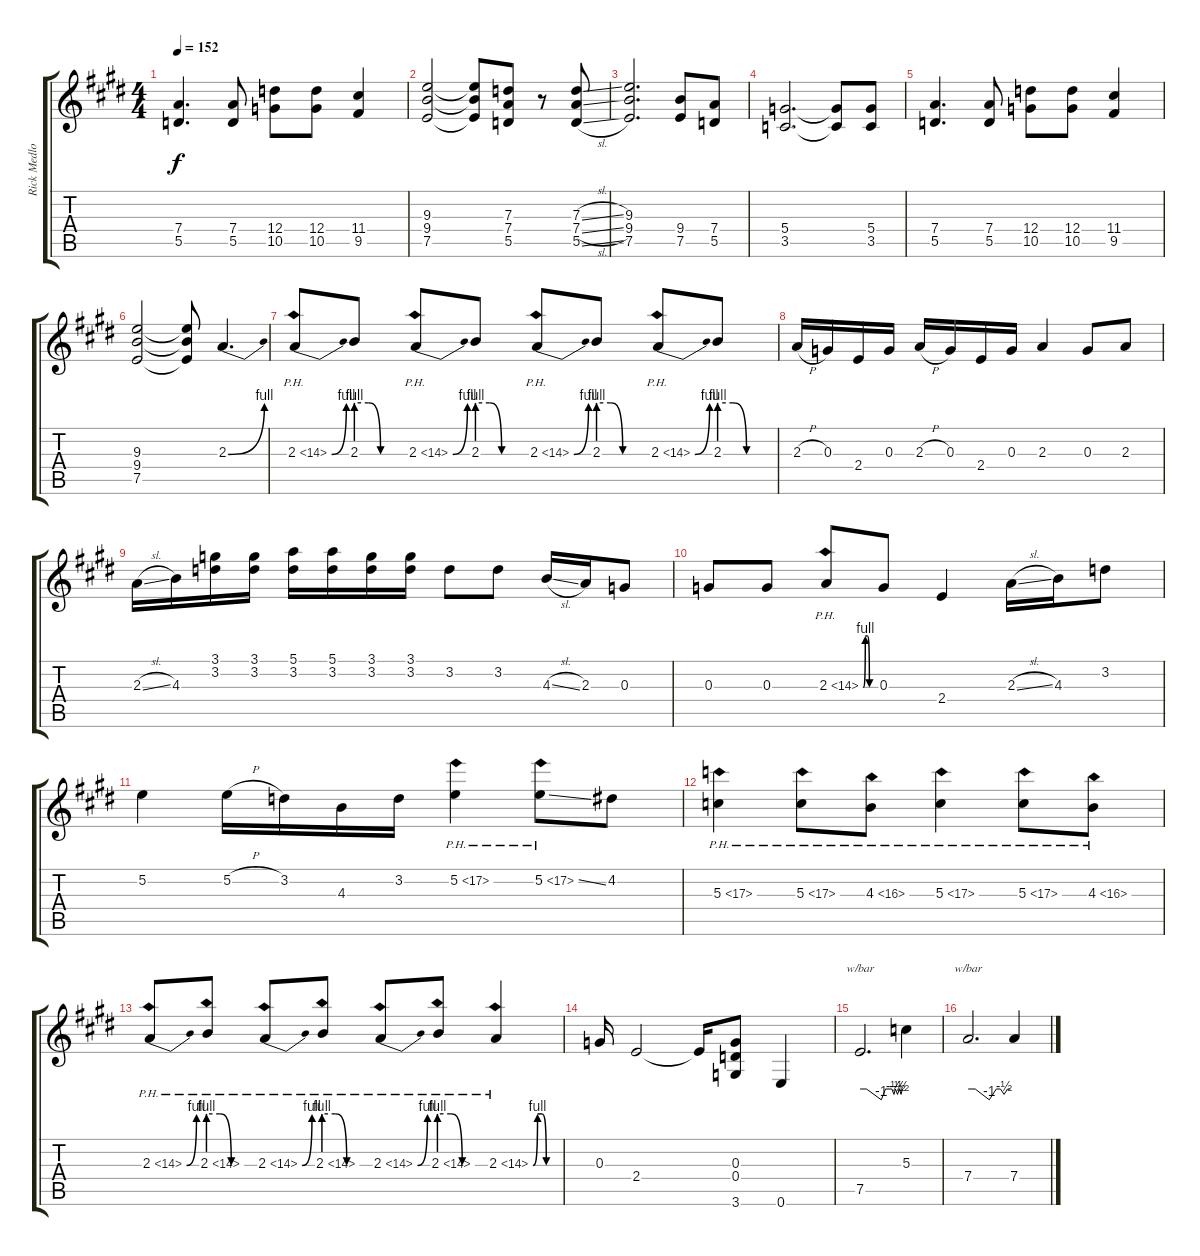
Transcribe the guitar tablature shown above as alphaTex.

\track ("Rick Medlocke Guitar" "Rick Medlo") {instrument electricguitarclean}
\staff {score tabs}
\tuning (E4 B3 G3 D3 A2 E2) {hide}
\ts (4 4)
\tempo 152
\clef g2
\ks c#minor
(7.4 5.5).4{d dy f} (7.4 5.5).8 (12.4 10.5).8 (12.4 10.5).8 (11.4 9.5).4 |
(9.3 9.4 7.5).2 (9.3{t} 9.4{t} 7.5{t}).8 (7.3 7.4 5.5).8 r.8 (7.3{sl} 7.4{sl} 5.5{sl}).8 |
(9.3 9.4 7.5).2{d} (9.4 7.5).8 (7.4 5.5).8 |
(5.4 3.5).2{d} (5.4{t} 3.5{t}).8 (5.4 3.5).8 |
(7.4 5.5).4{d} (7.4 5.5).8 (12.4 10.5).8 (12.4 10.5).8 (11.4 9.5).4 |
(9.3 9.4 7.5).2 (9.3{t} 9.4{t} 7.5{t}).8 2.3{be (bend 0 0 60 4)}.4{d volume 15 balance 8} |
2.3{be (bend 0 0 60 4) ph 12}.8 2.3{be (custom 0 4 15 4 30 0 60 0)}.8 2.3{be (bend 0 0 60 4) ph 12}.8 2.3{be (custom 0 4 15 4 30 0 60 0)}.8 2.3{be (bend 0 0 60 4) ph 12}.8 2.3{be (custom 0 4 15 4 30 0 60 0)}.8 2.3{be (bend 0 0 60 4) ph 12}.8 2.3{be (custom 0 4 15 4 30 0 60 0)}.8 |
2.3{h}.16 0.3.16 2.4.16 0.3.16 2.3{h}.16 0.3.16 2.4.16 0.3.16 2.3.4 0.3.8 2.3.8 |
2.3{sl}.16 4.3.16 (3.1 3.2).16 (3.1 3.2).16 (5.1 3.2).16 (5.1 3.2).16 (3.1 3.2).16 (3.1 3.2).16 3.2.8 3.2.8 4.3{sl}.16 2.3.16 0.3.8 |
0.3.8 0.3.8 2.3{be (custom 0 0 10 4 20 4 30 0 60 0) ph 12}.8 0.3.8 2.4.4 2.3{sl}.16 4.3.16 3.2.8 |
5.2.4 5.2{h}.16 3.2.16 4.3.16 3.2.16 5.2{ph 12}.4 5.2{ph 12 ss}.8 4.2.8 |
5.3{ph 12}.4 5.3{ph 12}.8 4.3{ph 12}.8 5.3{ph 12}.4 5.3{ph 12}.8 4.3{ph 12}.8 |
2.3{be (bend 0 0 60 4) ph 12}.8 2.3{be (custom 0 4 15 4 30 0 60 0) ph 12}.8 2.3{be (bend 0 0 60 4) ph 12}.8 2.3{be (custom 0 4 15 4 30 0 60 0) ph 12}.8 2.3{be (bend 0 0 60 4) ph 12}.8 2.3{be (custom 0 4 15 4 30 0 60 0) ph 12}.8 2.3{be (custom 0 0 10 4 20 4 30 0 60 0) ph 12}.4 |
0.3.16 2.4.2 2.4{t}.16 (0.3 0.4 3.6).8 0.6.4 |
7.5.2{d tbe (custom default 0 0 9 0 30 -4 36 0 45 0 48 -2 50 0 53 -2 56 0 58 -2 60 0)} 5.3.4 |
7.4.2{d tbe (custom default 0 0 10 0 30 -4 40 0 46 0 51 -2 56 0 60 0)} 7.4.4
